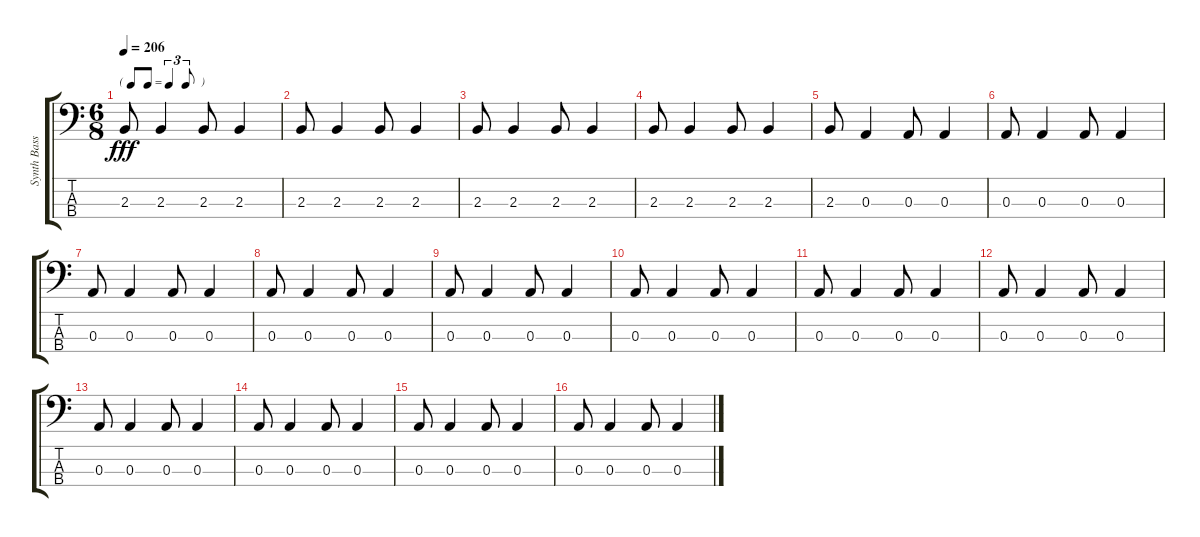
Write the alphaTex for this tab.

\track ("Synth Bass 2 RC" "Synth Bass") {instrument synthbass2}
\staff {score tabs}
\tuning (G2 D2 A1 E1) {hide}
\ts (6 8)
\tf triplet8th
\tempo 206
\clef f4
\ks c
2.3.8{dy fff} 2.3.4 2.3.8 2.3.4 |
2.3.8 2.3.4 2.3.8 2.3.4 |
2.3.8 2.3.4 2.3.8 2.3.4 |
2.3.8 2.3.4 2.3.8 2.3.4 |
2.3.8 0.3.4 0.3.8 0.3.4 |
0.3.8 0.3.4 0.3.8 0.3.4 |
0.3.8 0.3.4 0.3.8 0.3.4 |
0.3.8 0.3.4 0.3.8 0.3.4 |
0.3.8 0.3.4 0.3.8 0.3.4 |
0.3.8 0.3.4 0.3.8 0.3.4 |
0.3.8 0.3.4 0.3.8 0.3.4 |
0.3.8 0.3.4 0.3.8 0.3.4 |
0.3.8 0.3.4 0.3.8 0.3.4 |
0.3.8 0.3.4 0.3.8 0.3.4 |
0.3.8 0.3.4 0.3.8 0.3.4 |
0.3.8 0.3.4 0.3.8 0.3.4
